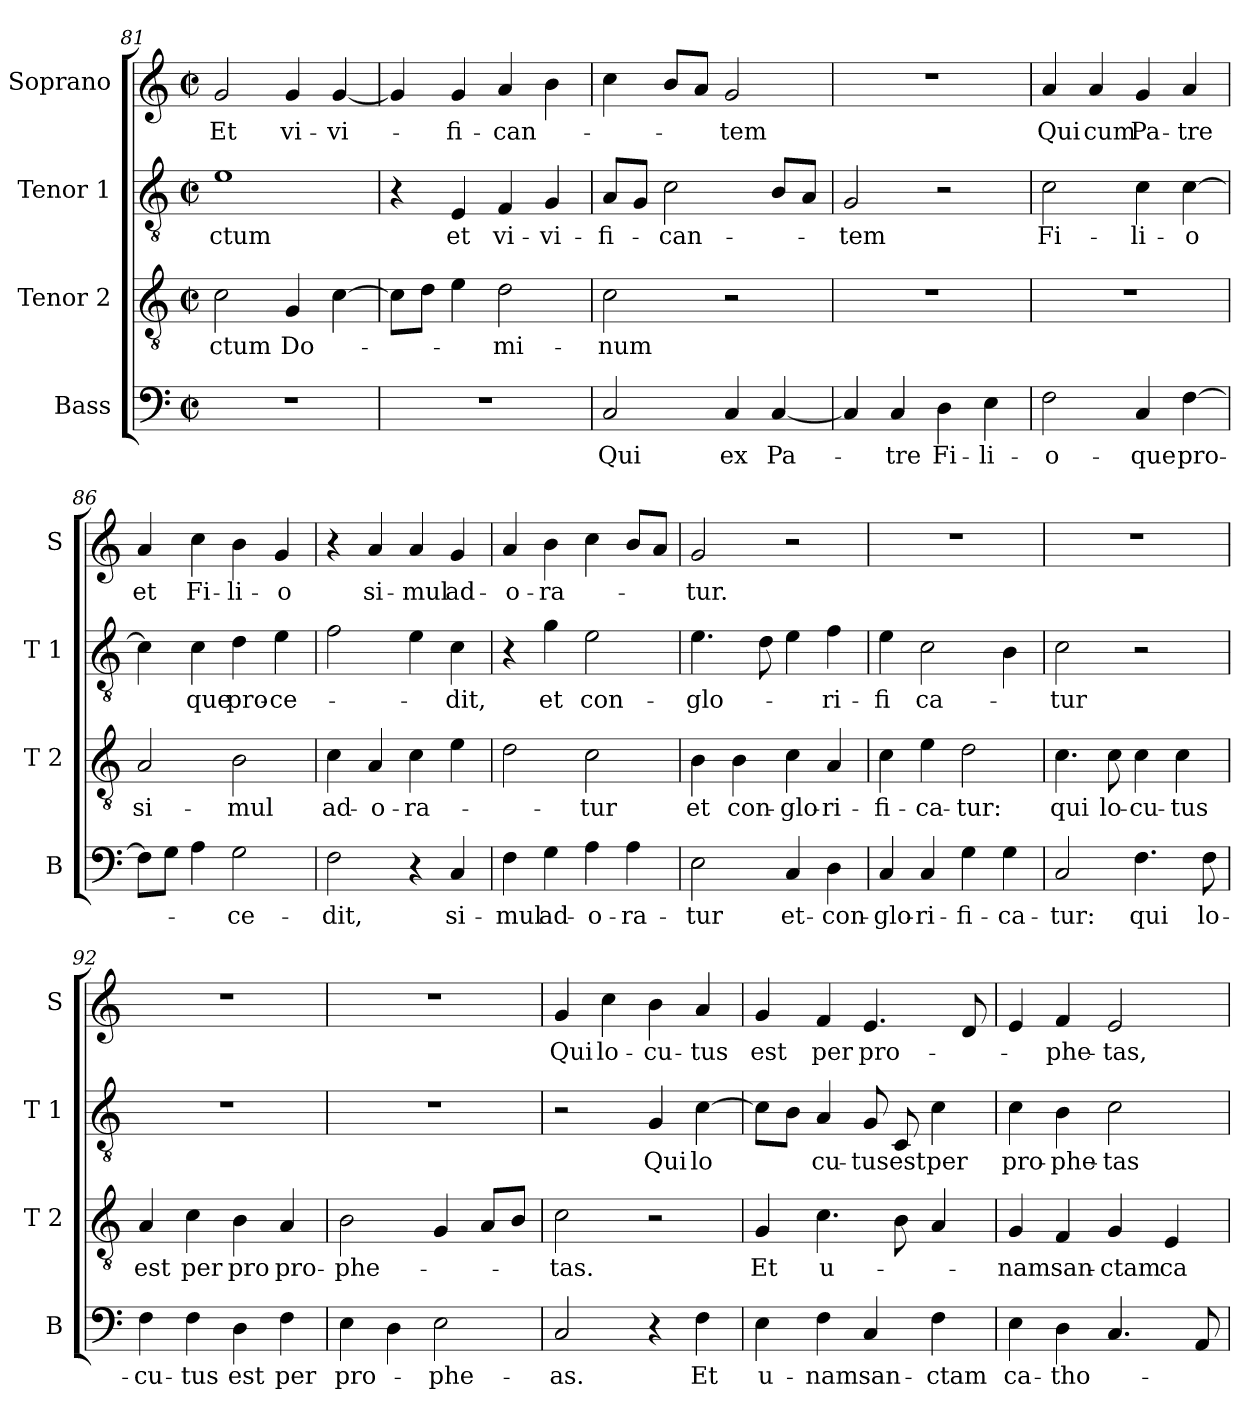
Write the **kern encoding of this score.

**kern	**text	**kern	**text	**kern	**text	**kern	**text
*part4	*part4	*part3	*part3	*part2	*part2	*part1	*part1
*staff4	*staff4	*staff3	*staff3	*staff2	*staff2	*staff1	*staff1
*I"Bass	*	*I"Tenor 2	*	*I"Tenor 1	*	*I"Soprano	*
*I'B	*	*I'T 2	*	*I'T 1	*	*I'S	*
*clefF4	*	*clefGv2	*	*clefGv2	*	*clefG2	*
*k[]	*	*k[]	*	*k[]	*	*k[]	*
*C:	*	*C:	*	*C:	*	*C:	*
*M2/2	*	*M2/2	*	*M2/2	*	*M2/2	*
*met(c|)	*	*met(c|)	*	*met(c|)	*	*met(c|)	*
=81	=81	=81	=81	=81	=81	=81	=81
1r	.	2c\	-ctum	1e	-ctum	2g/	Et
.	.	4G/	Do-	.	.	4g/	vi-
.	.	[4c\	.	.	.	[4g/	-vi-
=82	=82	=82	=82	=82	=82	=82	=82
1r	.	8c\L]	.	4r	.	4g/]	.
.	.	8d\J	.	.	.	.	.
.	.	4e\	.	4E/	et	4g/	-fi-
.	.	2d\	-mi-	4F/	vi-	4a/	-can-
.	.	.	.	4G/	-vi-	4b\	.
=83	=83	=83	=83	=83	=83	=83	=83
2C/	Qui	2c\	-num	8A/L	-fi-	4cc\	.
.	.	.	.	8G/J	.	.	.
.	.	.	.	2c\	-can-	8b/L	.
.	.	.	.	.	.	8a/J	.
4C/	ex	2r	.	.	.	2g/	-tem
[4C/	Pa-	.	.	8B/L	.	.	.
.	.	.	.	8A/J	.	.	.
=84	=84	=84	=84	=84	=84	=84	=84
4C/]	.	1r	.	2G/	-tem	1r	.
4C/	-tre	.	.	.	.	.	.
4D\	Fi-	.	.	2r	.	.	.
4E\	-li-	.	.	.	.	.	.
!!LO:LB:g=z
=85	=85	=85	=85	=85	=85	=85	=85
2F\	-o-	1r	.	2c\	Fi-	4a/	Qui
.	.	.	.	.	.	4a/	cum
4C/	-que	.	.	4c\	-li-	4g/	Pa-
[4F\	pro-	.	.	[4c\	-o	4a/	-tre
=86	=86	=86	=86	=86	=86	=86	=86
8F\L]	.	2A/	si-	4c\]	.	4a/	et
8G\J	.	.	.	.	.	.	.
4A\	.	.	.	4c\	que	4cc\	Fi-
2G\	-ce-	2B\	-mul	4d\	pro-	4b\	-li-
.	.	.	.	4e\	-ce-	4g/	-o
=87	=87	=87	=87	=87	=87	=87	=87
2F\	-dit,	4c\	ad-	2f\	.	4r	.
.	.	4A/	-o-	.	.	4a/	si-
4r	.	4c\	-ra-	4e\	.	4a/	-mul
4C/	si-	4e\	.	4c\	-dit,	4g/	ad-
=88	=88	=88	=88	=88	=88	=88	=88
4F\	-mul	2d\	.	4r	.	4a/	-o-
4G\	ad-	.	.	4g\	et	4b\	-ra-
4A\	-o-	2c\	-tur	2e\	con-	4cc\	.
4A\	-ra-	.	.	.	.	8b/L	.
.	.	.	.	.	.	8a/J	.
=89	=89	=89	=89	=89	=89	=89	=89
2E\	-tur	4B\	et	4.e\	-glo-	2g/	-tur.
.	.	4B\	con-	.	.	.	.
.	.	.	.	8d\	.	.	.
4C/	et-	4c\	-glo-	4e\	.	2r	.
4D\	-con-	4A/	-ri-	4f\	-ri-	.	.
=90	=90	=90	=90	=90	=90	=90	=90
4C/	-glo-	4c\	-fi-	4e\	-fi	1r	.
4C/	-ri-	4e\	-ca-	2c\	ca-	.	.
4G\	-fi-	2d\	-tur:	.	.	.	.
4G\	-ca-	.	.	4B\	.	.	.
!!LO:PB:g=z
=91	=91	=91	=91	=91	=91	=91	=91
2C/	-tur:	4.c\	qui	2c\	-tur	1r	.
.	.	8c\	lo-	.	.	.	.
4.F\	qui	4c\	-cu-	2r	.	.	.
.	.	4c\	-tus	.	.	.	.
8F\	lo-	.	.	.	.	.	.
=92	=92	=92	=92	=92	=92	=92	=92
4F\	-cu-	4A/	est	1r	.	1r	.
4F\	-tus	4c\	per	.	.	.	.
4D\	est	4B\	pro	.	.	.	.
4F\	per	4A/	pro-	.	.	.	.
=93	=93	=93	=93	=93	=93	=93	=93
4E\	pro-	2B\	-phe-	1r	.	1r	.
4D\	.	.	.	.	.	.	.
2E\	-phe-	4G/	.	.	.	.	.
.	.	8A/L	.	.	.	.	.
.	.	8B/J	.	.	.	.	.
=94	=94	=94	=94	=94	=94	=94	=94
2C/	-as.	2c\	-tas.	2r	.	4g/	Qui
.	.	.	.	.	.	4cc\	lo-
4r	.	2r	.	4G/	Qui	4b\	-cu-
4F\	Et	.	.	[4c\	lo	4a/	-tus
=95	=95	=95	=95	=95	=95	=95	=95
4E\	u-	4G/	Et	8c\L]	.	4g/	est
.	.	.	.	8B\J	.	.	.
4F\	-nam	4.c\	u-	4A/	cu-	4f/	per
4C/	san-	.	.	8G/	-tus	4.e/	pro-
.	.	8B\	.	8C/	est	.	.
4F\	-ctam	4A/	.	4c\	per	.	.
.	.	.	.	.	.	8d/	.
=96	=96	=96	=96	=96	=96	=96	=96
4E\	ca-	4G/	-nam	4c\	pro-	4e/	.
4D\	-tho-	4F/	san-	4B\	-phe-	4f/	-phe-
4.C/	.	4G/	-ctam	2c\	-tas	2e/	-tas,
.	.	4E/	ca-	.	.	.	.
8AA/	.	.	.	.	.	.	.
=	=	=	=	=	=	=	=
*-	*-	*-	*-	*-	*-	*-	*-
